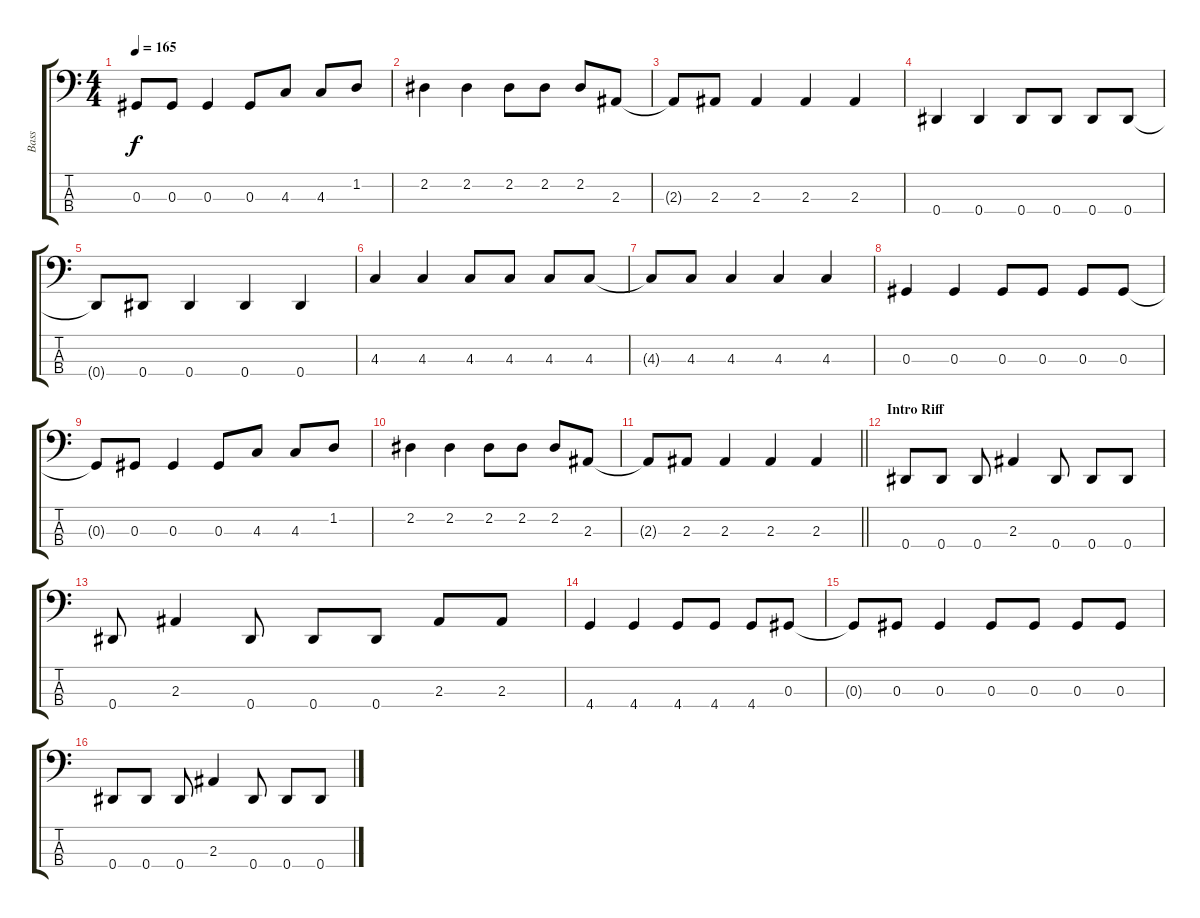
\track ("Bass" "Bass") {instrument electricbassfinger}
\staff {score tabs}
\tuning (Gb2 Db2 Ab1 Eb1) {hide}
\ts (4 4)
\tempo 165
\clef f4
\ks c
0.3{t}.8{dy f} 0.3.8 0.3.4 0.3.8 4.3.8 4.3.8 1.2.8 |
2.2.4 2.2.4 2.2.8 2.2.8 2.2.8 2.3.8 |
2.3{t}.8 2.3.8 2.3.4 2.3.4 2.3.4 |
0.4.4 0.4.4 0.4.8 0.4.8 0.4.8 0.4.8 |
0.4{t}.8 0.4.8 0.4.4 0.4.4 0.4.4 |
4.3.4 4.3.4 4.3.8 4.3.8 4.3.8 4.3.8 |
4.3{t}.8 4.3.8 4.3.4 4.3.4 4.3.4 |
0.3.4 0.3.4 0.3.8 0.3.8 0.3.8 0.3.8 |
0.3{t}.8 0.3.8 0.3.4 0.3.8 4.3.8 4.3.8 1.2.8 |
2.2.4 2.2.4 2.2.8 2.2.8 2.2.8 2.3.8 |
\barLineRight lightlight
2.3{t}.8 2.3.8 2.3.4 2.3.4 2.3.4 |
\section ("" "Intro Riff")
0.4.8 0.4.8 0.4.8 2.3.4 0.4.8 0.4.8 0.4.8 |
0.4.8 2.3.4 0.4.8 0.4.8 0.4.8 2.3.8 2.3.8 |
4.4.4 4.4.4 4.4.8 4.4.8 4.4.8 0.3.8 |
0.3{t}.8 0.3.8 0.3.4 0.3.8 0.3.8 0.3.8 0.3.8 |
0.4.8 0.4.8 0.4.8 2.3.4 0.4.8 0.4.8 0.4.8
